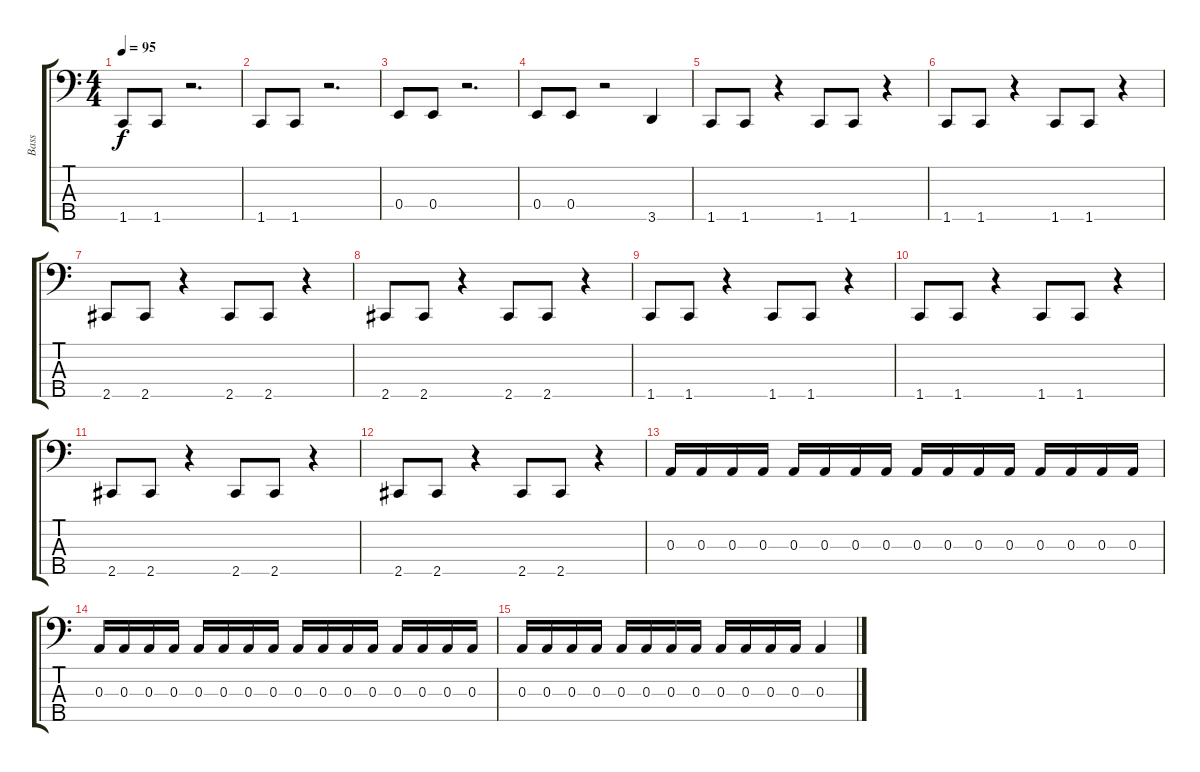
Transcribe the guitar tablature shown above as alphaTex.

\track ("Bass" "Bass") {instrument electricbasspick}
\staff {score tabs}
\tuning (G2 D2 A1 E1 B0) {hide}
\ts (4 4)
\tempo 95
\clef f4
\ks c
1.5.8{dy f} 1.5.8 r.2{d} |
1.5.8 1.5.8 r.2{d} |
0.4.8 0.4.8 r.2{d} |
0.4.8 0.4.8 r.2 3.5.4 |
1.5.8 1.5.8 r.4 1.5.8 1.5.8 r.4 |
1.5.8 1.5.8 r.4 1.5.8 1.5.8 r.4 |
2.5.8 2.5.8 r.4 2.5.8 2.5.8 r.4 |
2.5.8 2.5.8 r.4 2.5.8 2.5.8 r.4 |
1.5.8 1.5.8 r.4 1.5.8 1.5.8 r.4 |
1.5.8 1.5.8 r.4 1.5.8 1.5.8 r.4 |
2.5.8 2.5.8 r.4 2.5.8 2.5.8 r.4 |
2.5.8 2.5.8 r.4 2.5.8 2.5.8 r.4 |
0.3.16 0.3.16 0.3.16 0.3.16 0.3.16 0.3.16 0.3.16 0.3.16 0.3.16 0.3.16 0.3.16 0.3.16 0.3.16 0.3.16 0.3.16 0.3.16 |
0.3.16 0.3.16 0.3.16 0.3.16 0.3.16 0.3.16 0.3.16 0.3.16 0.3.16 0.3.16 0.3.16 0.3.16 0.3.16 0.3.16 0.3.16 0.3.16 |
0.3.16 0.3.16 0.3.16 0.3.16 0.3.16 0.3.16 0.3.16 0.3.16 0.3.16 0.3.16 0.3.16 0.3.16 0.3.4
